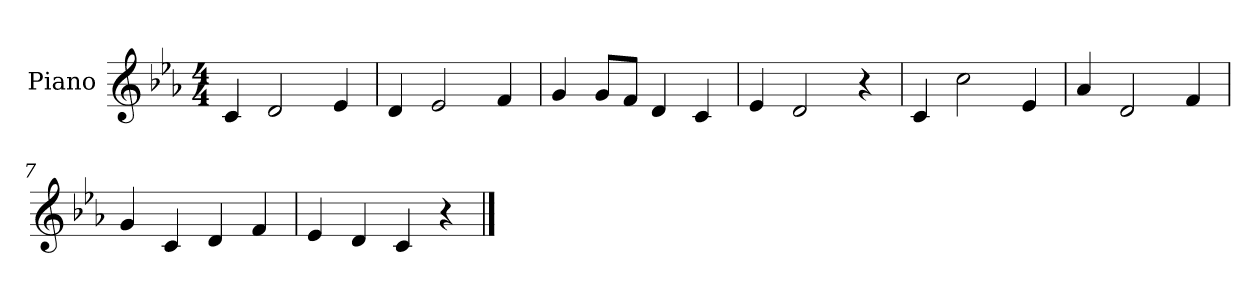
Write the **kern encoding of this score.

**kern
*part1
*staff1
*I"Piano
*I'Pno.
*clefG2
*k[b-e-a-]
*M4/4
*MM120
=1
4c/
2d/
4e-/
=2
4d/
2e-/
4f/
=3
4g/
8g/L
8f/J
4d/
4c/
=4
4e-/
2d/
4r
=5
4c/
2cc\
4e-/
=6
4a-/
2d/
4f/
=7
4g/
4c/
4d/
4f/
=8
4e-/
4d/
4c/
4r
==
*-
